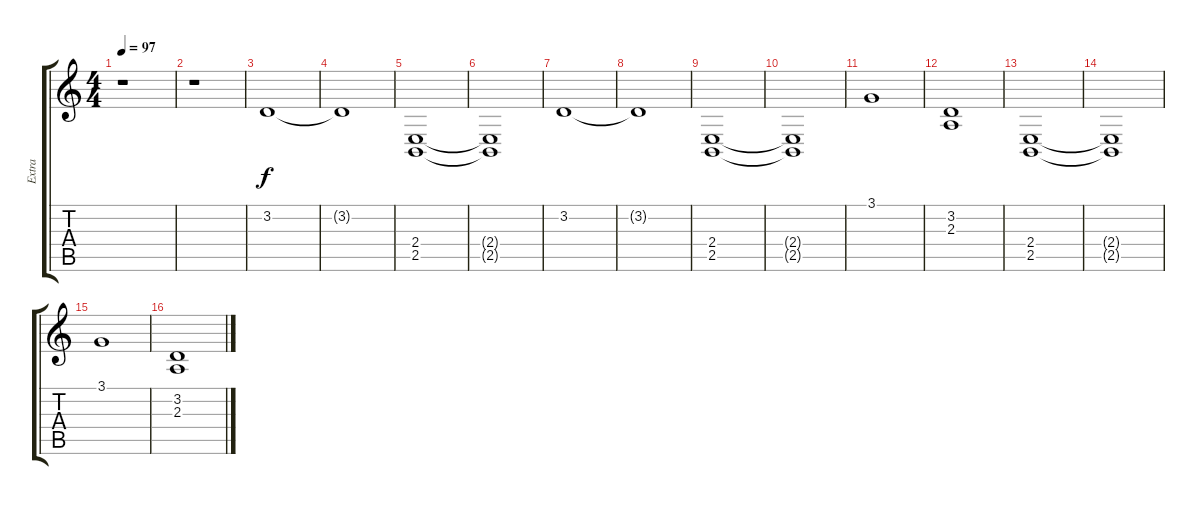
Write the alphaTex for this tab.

\track ("Extra" "Extra") {instrument stringensemble2}
\staff {score tabs}
\tuning (E4 B3 G3 D3 A2 E2) {hide}
\ts (4 4)
\tempo 97
\clef g2
\ks c
r.1{dy f} |
r.1 |
3.2.1 |
3.2{t}.1 |
(2.4 2.5).1 |
(2.4{t} 2.5{t}).1 |
3.2.1 |
3.2{t}.1 |
(2.4 2.5).1 |
(2.4{t} 2.5{t}).1 |
3.1.1 |
(3.2 2.3).1 |
(2.4 2.5).1 |
(2.4{t} 2.5{t}).1 |
3.1.1 |
(3.2 2.3).1
